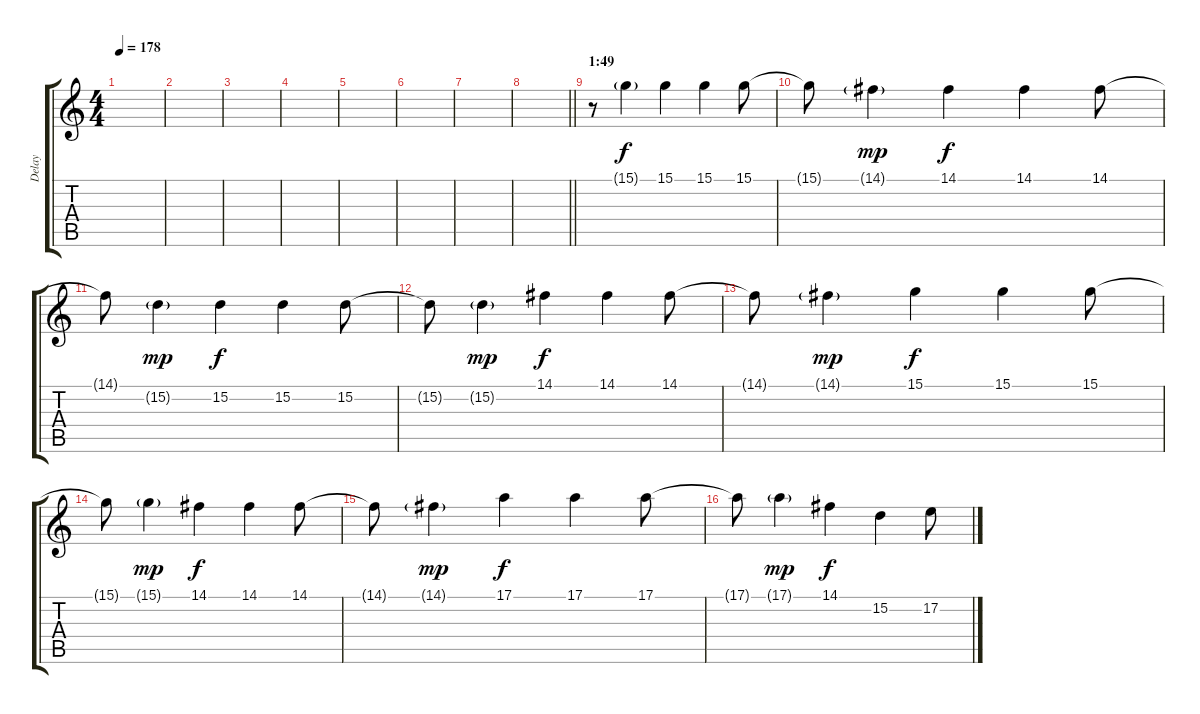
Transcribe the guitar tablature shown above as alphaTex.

\track ("Delay" "Delay") {instrument acousticgrandpiano}
\staff {score tabs}
\tuning (E4 B3 G3 D3 A2 E2) {hide}
\ts (4 4)
\tempo 178
\clef g2
\ks c
|
|
|
|
|
|
|
\barLineRight lightlight
|
\section ("" "1:49")
r.8 15.1{g}.4 15.1.4{dy f} 15.1.4 15.1.8 |
15.1{t}.8 14.1{g}.4{dy mp} 14.1.4{dy f} 14.1.4 14.1.8 |
14.1{t}.8 15.2{g}.4{dy mp} 15.2.4{dy f} 15.2.4 15.2.8 |
15.2{t}.8 15.2{g}.4{dy mp} 14.1.4{dy f} 14.1.4 14.1.8 |
14.1{t}.8 14.1{g}.4{dy mp} 15.1.4{dy f} 15.1.4 15.1.8 |
15.1{t}.8 15.1{g}.4{dy mp} 14.1.4{dy f} 14.1.4 14.1.8 |
14.1{t}.8 14.1{g}.4{dy mp} 17.1.4{dy f} 17.1.4 17.1.8 |
17.1{t}.8 17.1{g}.4{dy mp} 14.1.4{dy f} 15.2.4 17.2.8
